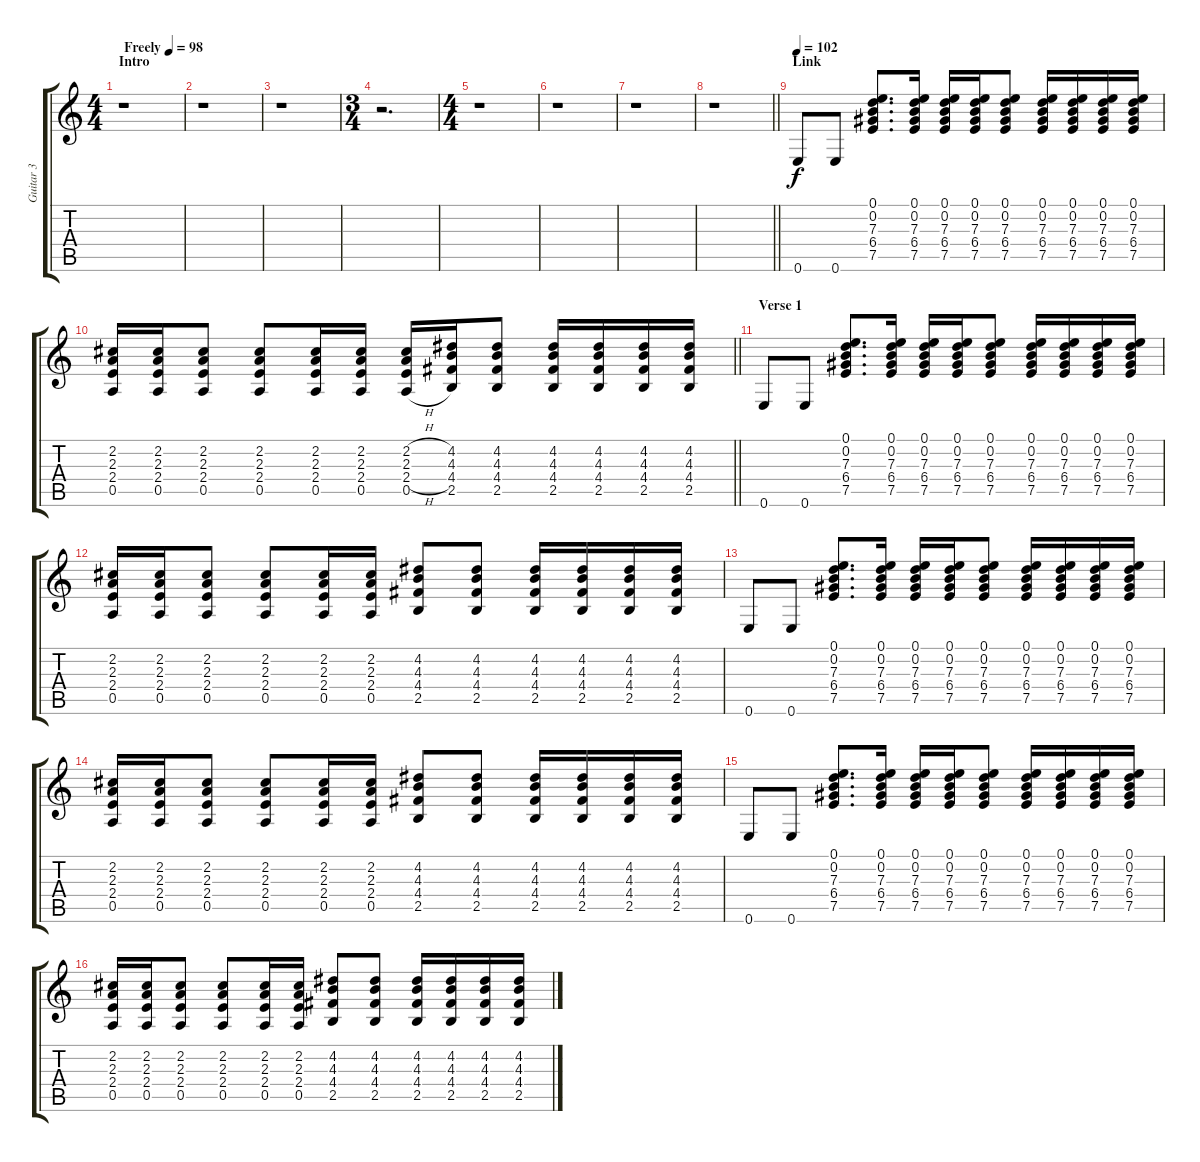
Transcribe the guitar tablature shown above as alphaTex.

\track ("Guitar 3" "Guitar 3") {instrument overdrivenguitar}
\staff {score tabs}
\tuning (E4 B3 G3 D3 A2 E2) {hide}
\ts (4 4)
\section ("" "Intro")
\tempo (98 "Freely")
\clef g2
\ks c
r.1{dy f instrument overdrivenguitar} |
r.1 |
r.1 |
\ts (3 4)
r.2{d} |
\ts (4 4)
r.1 |
r.1 |
r.1 |
\barLineRight lightlight
r.1 |
\section ("" "Link")
\tempo 102
0.6.8 0.6.8 (0.1 0.2 7.3 6.4 7.5).8{d} (0.1 0.2 7.3 6.4 7.5).16 (0.1 0.2 7.3 6.4 7.5).16 (0.1 0.2 7.3 6.4 7.5).16 (0.1 0.2 7.3 6.4 7.5).8 (0.1 0.2 7.3 6.4 7.5).16 (0.1 0.2 7.3 6.4 7.5).16 (0.1 0.2 7.3 6.4 7.5).16 (0.1 0.2 7.3 6.4 7.5).16 |
\barLineRight lightlight
(2.2 2.3 2.4 0.5).16 (2.2 2.3 2.4 0.5).16 (2.2 2.3 2.4 0.5).8 (2.2 2.3 2.4 0.5).8 (2.2 2.3 2.4 0.5).16 (2.2 2.3 2.4 0.5).16 (2.2{h} 2.3{h} 2.4{h} 0.5{h}).16 (4.2 4.3 4.4 2.5).16 (4.2 4.3 4.4 2.5).8 (4.2 4.3 4.4 2.5).16 (4.2 4.3 4.4 2.5).16 (4.2 4.3 4.4 2.5).16 (4.2 4.3 4.4 2.5).16 |
\section ("" "Verse 1")
0.6.8 0.6.8 (0.1 0.2 7.3 6.4 7.5).8{d} (0.1 0.2 7.3 6.4 7.5).16 (0.1 0.2 7.3 6.4 7.5).16 (0.1 0.2 7.3 6.4 7.5).16 (0.1 0.2 7.3 6.4 7.5).8 (0.1 0.2 7.3 6.4 7.5).16 (0.1 0.2 7.3 6.4 7.5).16 (0.1 0.2 7.3 6.4 7.5).16 (0.1 0.2 7.3 6.4 7.5).16 |
(2.2 2.3 2.4 0.5).16 (2.2 2.3 2.4 0.5).16 (2.2 2.3 2.4 0.5).8 (2.2 2.3 2.4 0.5).8 (2.2 2.3 2.4 0.5).16 (2.2 2.3 2.4 0.5).16 (4.2 4.3 4.4 2.5).8 (4.2 4.3 4.4 2.5).8 (4.2 4.3 4.4 2.5).16 (4.2 4.3 4.4 2.5).16 (4.2 4.3 4.4 2.5).16 (4.2 4.3 4.4 2.5).16 |
0.6.8 0.6.8 (0.1 0.2 7.3 6.4 7.5).8{d} (0.1 0.2 7.3 6.4 7.5).16 (0.1 0.2 7.3 6.4 7.5).16 (0.1 0.2 7.3 6.4 7.5).16 (0.1 0.2 7.3 6.4 7.5).8 (0.1 0.2 7.3 6.4 7.5).16 (0.1 0.2 7.3 6.4 7.5).16 (0.1 0.2 7.3 6.4 7.5).16 (0.1 0.2 7.3 6.4 7.5).16 |
(2.2 2.3 2.4 0.5).16 (2.2 2.3 2.4 0.5).16 (2.2 2.3 2.4 0.5).8 (2.2 2.3 2.4 0.5).8 (2.2 2.3 2.4 0.5).16 (2.2 2.3 2.4 0.5).16 (4.2 4.3 4.4 2.5).8 (4.2 4.3 4.4 2.5).8 (4.2 4.3 4.4 2.5).16 (4.2 4.3 4.4 2.5).16 (4.2 4.3 4.4 2.5).16 (4.2 4.3 4.4 2.5).16 |
0.6.8 0.6.8 (0.1 0.2 7.3 6.4 7.5).8{d} (0.1 0.2 7.3 6.4 7.5).16 (0.1 0.2 7.3 6.4 7.5).16 (0.1 0.2 7.3 6.4 7.5).16 (0.1 0.2 7.3 6.4 7.5).8 (0.1 0.2 7.3 6.4 7.5).16 (0.1 0.2 7.3 6.4 7.5).16 (0.1 0.2 7.3 6.4 7.5).16 (0.1 0.2 7.3 6.4 7.5).16 |
(2.2 2.3 2.4 0.5).16 (2.2 2.3 2.4 0.5).16 (2.2 2.3 2.4 0.5).8 (2.2 2.3 2.4 0.5).8 (2.2 2.3 2.4 0.5).16 (2.2 2.3 2.4 0.5).16 (4.2 4.3 4.4 2.5).8 (4.2 4.3 4.4 2.5).8 (4.2 4.3 4.4 2.5).16 (4.2 4.3 4.4 2.5).16 (4.2 4.3 4.4 2.5).16 (4.2 4.3 4.4 2.5).16
